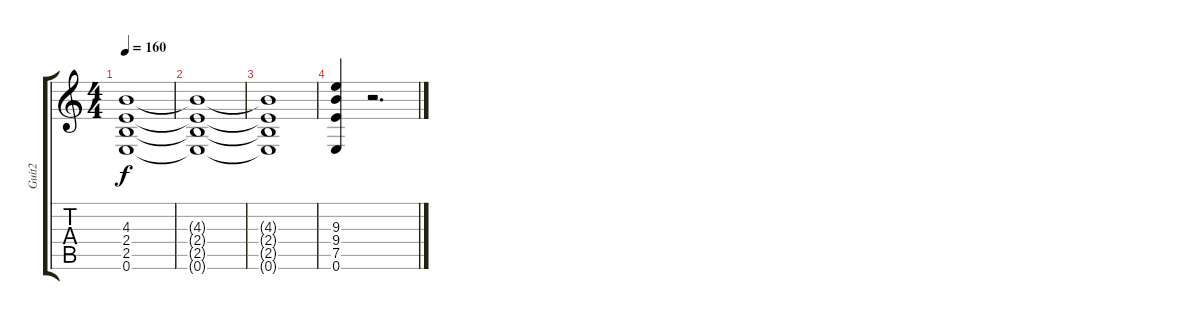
\track ("Guit2" "Guit2") {instrument overdrivenguitar}
\staff {score tabs}
\tuning (E4 B3 G3 D3 A2 E2) {hide}
\ts (4 4)
\tempo 160
\clef g2
\ks c
(4.3{t} 2.4{t} 2.5{t} 0.6{t}).1{dy f} |
(4.3{t} 2.4{t} 2.5{t} 0.6{t}).1 |
(4.3{t} 2.4{t} 2.5{t} 0.6{t}).1 |
(9.3 9.4 7.5 0.6).4 r.2{d}
